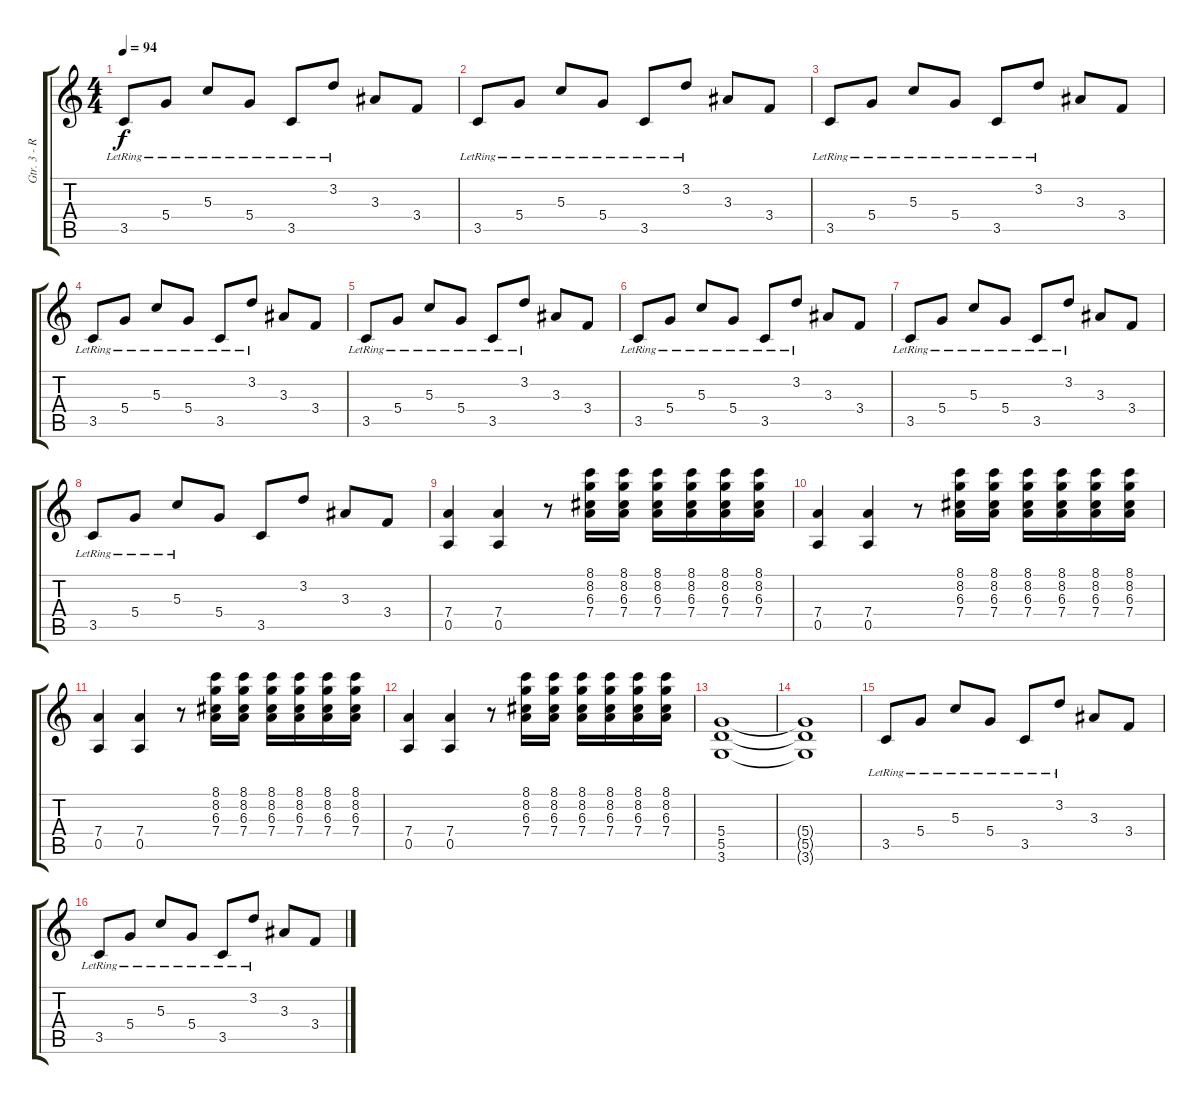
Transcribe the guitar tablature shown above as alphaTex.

\track ("Gtr. 3 - Rythm Right" "Gtr. 3 - R") {instrument distortionguitar}
\staff {score tabs}
\tuning (E4 B3 G3 D3 A2 E2) {hide}
\ts (4 4)
\tempo 94
\clef g2
\ks c
3.5{lr}.8{dy f} 5.4{lr}.8 5.3{lr}.8 5.4{lr}.8 3.5{lr}.8 3.2{lr}.8 3.3.8 3.4.8 |
3.5{lr}.8 5.4{lr}.8 5.3{lr}.8 5.4{lr}.8 3.5{lr}.8 3.2{lr}.8 3.3.8 3.4.8 |
3.5{lr}.8 5.4{lr}.8 5.3{lr}.8 5.4{lr}.8 3.5{lr}.8 3.2{lr}.8 3.3.8 3.4.8 |
3.5{lr}.8 5.4{lr}.8 5.3{lr}.8 5.4{lr}.8 3.5{lr}.8 3.2{lr}.8 3.3.8 3.4.8 |
3.5{lr}.8 5.4{lr}.8 5.3{lr}.8 5.4{lr}.8 3.5{lr}.8 3.2{lr}.8 3.3.8 3.4.8 |
3.5{lr}.8 5.4{lr}.8 5.3{lr}.8 5.4{lr}.8 3.5{lr}.8 3.2{lr}.8 3.3.8 3.4.8 |
3.5{lr}.8 5.4{lr}.8 5.3{lr}.8 5.4{lr}.8 3.5{lr}.8 3.2{lr}.8 3.3.8 3.4.8 |
3.5{lr}.8 5.4{lr}.8 5.3{lr}.8 5.4.8 3.5.8 3.2.8 3.3.8 3.4.8 |
(7.4 0.5).4 (7.4 0.5).4 r.8 (8.1 8.2 6.3 7.4).16 (8.1 8.2 6.3 7.4).16 (8.1 8.2 6.3 7.4).16 (8.1 8.2 6.3 7.4).16 (8.1 8.2 6.3 7.4).16 (8.1 8.2 6.3 7.4).16 |
(7.4 0.5).4 (7.4 0.5).4 r.8 (8.1 8.2 6.3 7.4).16 (8.1 8.2 6.3 7.4).16 (8.1 8.2 6.3 7.4).16 (8.1 8.2 6.3 7.4).16 (8.1 8.2 6.3 7.4).16 (8.1 8.2 6.3 7.4).16 |
(7.4 0.5).4 (7.4 0.5).4 r.8 (8.1 8.2 6.3 7.4).16 (8.1 8.2 6.3 7.4).16 (8.1 8.2 6.3 7.4).16 (8.1 8.2 6.3 7.4).16 (8.1 8.2 6.3 7.4).16 (8.1 8.2 6.3 7.4).16 |
(7.4 0.5).4 (7.4 0.5).4 r.8 (8.1 8.2 6.3 7.4).16 (8.1 8.2 6.3 7.4).16 (8.1 8.2 6.3 7.4).16 (8.1 8.2 6.3 7.4).16 (8.1 8.2 6.3 7.4).16 (8.1 8.2 6.3 7.4).16 |
(5.4 5.5 3.6).1 |
(5.4{t} 5.5{t} 3.6{t}).1 |
3.5{lr}.8 5.4{lr}.8 5.3{lr}.8 5.4{lr}.8 3.5{lr}.8 3.2{lr}.8 3.3.8 3.4.8 |
3.5{lr}.8 5.4{lr}.8 5.3{lr}.8 5.4{lr}.8 3.5{lr}.8 3.2{lr}.8 3.3.8 3.4.8
